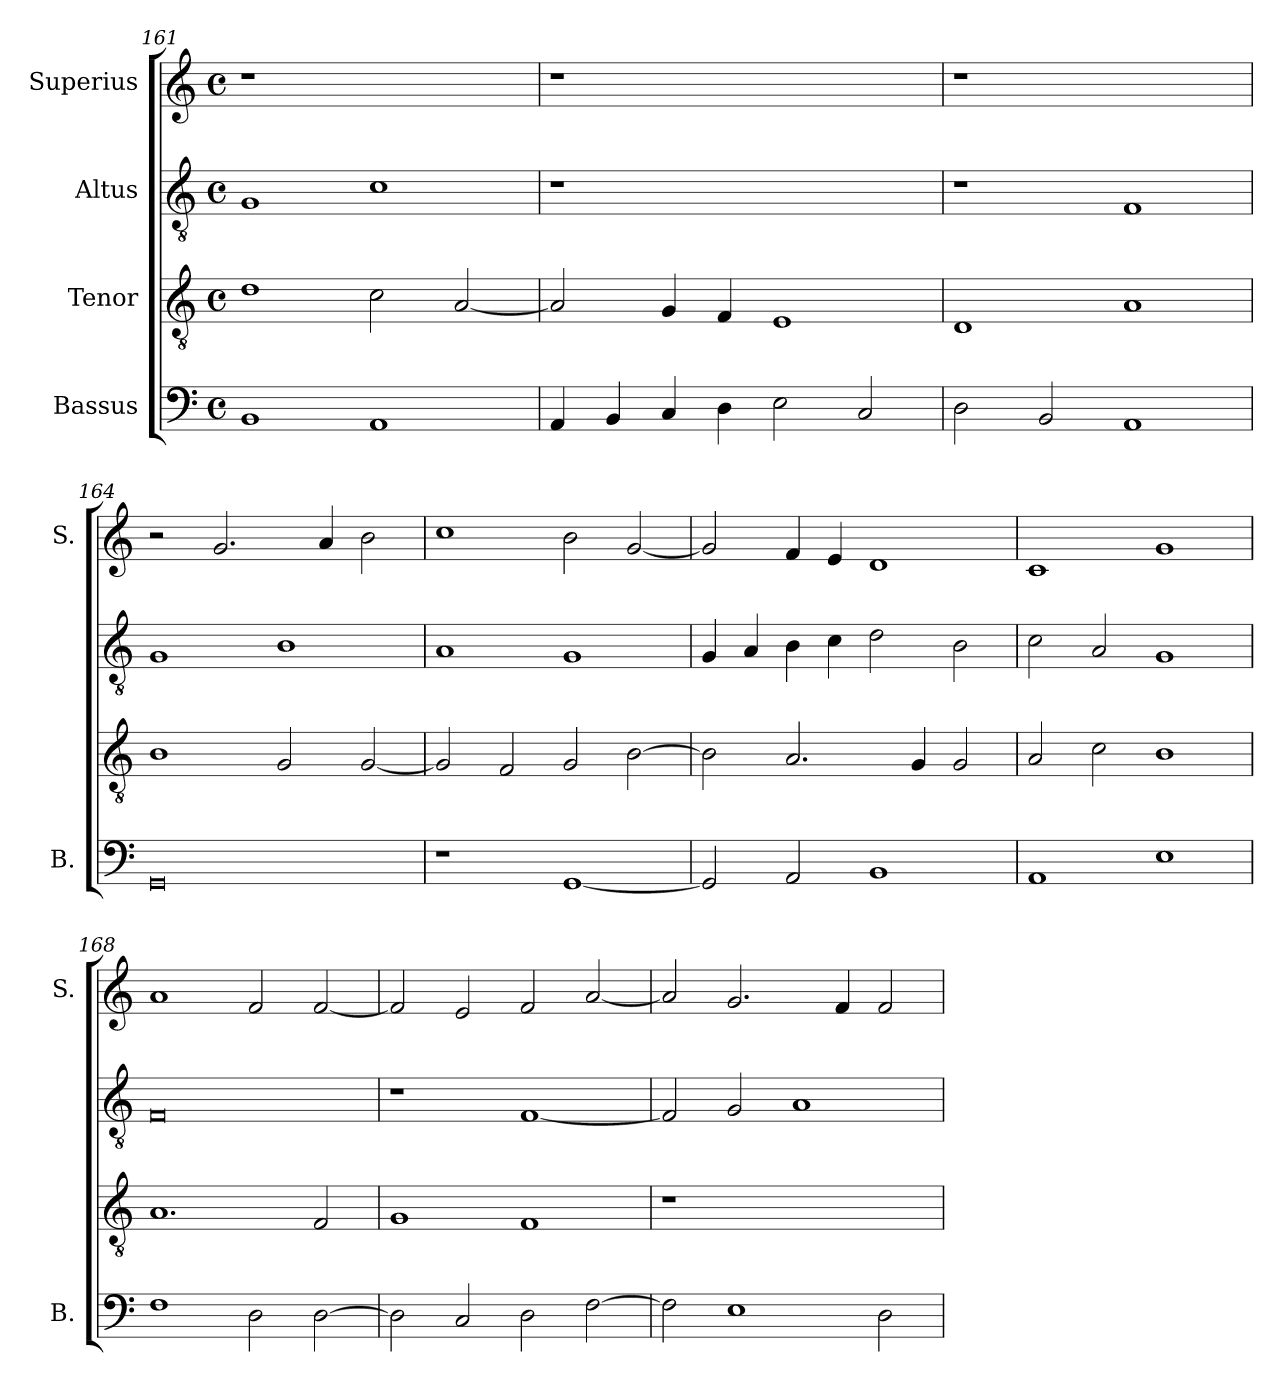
**kern	**kern	**kern	**kern
*part4	*part3	*part2	*part1
*staff4	*staff3	*staff2	*staff1
*I"Bassus	*I"Tenor	*I"Altus	*I"Superius
*I'B.	*	*	*I'S.
*clefF4	*clefGv2	*clefGv2	*clefG2
*	*ITrd7c12	*ITrd7c12	*
*k[]	*k[]	*k[]	*k[]
*C:	*C:	*C:	*C:
*M4/4	*M4/4	*M4/4	*M4/4
*met(c)	*met(c)	*met(c)	*met(c)
=161	=161	=161	=161
!	!	!	!LO:N:vis=1
1BBi	1Di	1GGi	1r
1AAi	2Ci\	1Ci	1ryy
.	[<2AAi/	.	.
=162	=162	=162	=162
!	!	!LO:N:vis=1	!LO:N:vis=1
4AAi/	2AAi/]	1r	1r
4BBi/	.	.	.
4Ci/	4GGi/	.	.
4Di\	4FFi/	.	.
2Ei\	1EEi	1ryy	1ryy
2Ci/	.	.	.
=163	=163	=163	=163
!	!	!	!LO:N:vis=1
2Di\	1DDi	1r	1r
2BBi/	.	.	.
1AAi	1AAi	1FFi	1ryy
!!LO:PB:g=z
=164	=164	=164	=164
0GGi	1BBi	1GGi	2r
.	.	.	2.gi/
.	2GGi/	1BBi	.
.	.	.	4ai/
.	[<2GGi/	.	2bi\
=165	=165	=165	=165
1r	2GGi/]	1AAi	1cci
.	2FFi/	.	.
[<1GGi	2GGi/	1GGi	2bi\
.	[>2BBi\	.	[<2gi/
=166	=166	=166	=166
2GGi/]	2BBi\]	4GGi/	2gi/]
.	.	4AAi/	.
2AAi/	2.AAi/	4BBi\	4fi/
.	.	4Ci\	4ei/
1BBi	.	2Di\	1di
.	4GGi/	.	.
.	2GGi/	2BBi\	.
=167	=167	=167	=167
1AAi	2AAi/	2Ci\	1ci
.	2Ci\	2AAi/	.
1Ei	1BBi	1GGi	1gi
=168	=168	=168	=168
1Fi	1.AAi	0FFi	1ai
2Di\	.	.	2fi/
[>2Di\	2FFi/	.	[<2fi/
!!LO:LB:g=z
=169	=169	=169	=169
2Di\]	1GGi	1r	2fi/]
2Ci/	.	.	2ei/
2Di\	1FFi	[<1FFi	2fi/
[>2Fi\	.	.	[<2ai/
=170	=170	=170	=170
!	!LO:N:vis=1	!	!
2Fi\]	1r	2FFi/]	2ai/]
1Ei	.	2GGi/	2.gi/
.	1ryy	1AAi	.
.	.	.	4fi/
2Di\	.	.	2fi/
=	=	=	=
*-	*-	*-	*-
